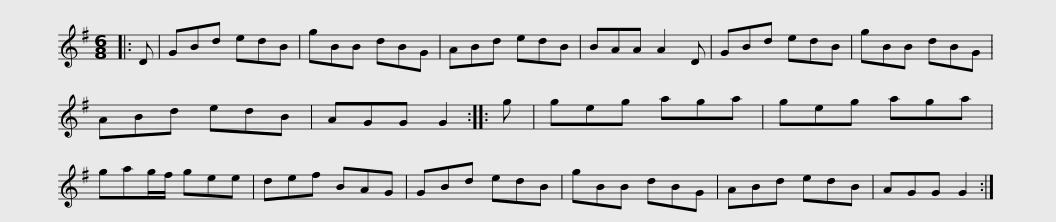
X:1
L:1/8
M:6/8
I:linebreak $
K:G
V:1 treble
V:1
|: D | GBd edB | gBB dBG | ABd edB | BAA A2 D | %5
 GBd edB | gBB dBG | ABd edB |$ AGG G2 :: g | %10
 geg aga | geg aga | gag/f/ gee | def BAG | GBd edB | %15
 gBB dBG |$ ABd edB | AGG G2 :| %18
